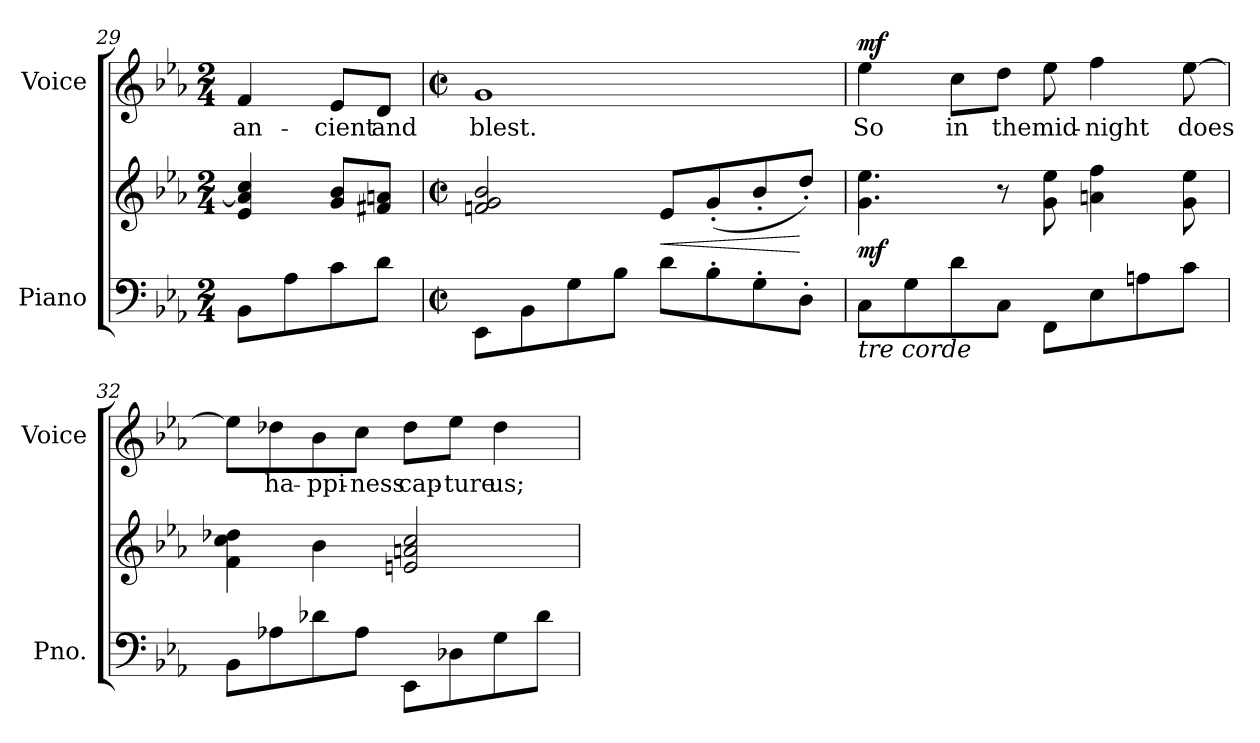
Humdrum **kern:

**kern	**kern	**dynam	**kern	**text	**dynam
*part2	*part2	*part2	*part1	*part1	*part1
*staff3	*staff2	*staff2/3	*staff1	*staff1	*staff1
*I"Piano	*	*	*I"Voice	*	*
*I'Pno.	*	*	*I'Voice	*	*
!!LO:PB:g=z
*clefF4	*clefG2	*	*clefG2	*	*
*k[b-e-a-]	*k[b-e-a-]	*	*k[b-e-a-]	*	*
*E-:	*E-:	*	*E-:	*	*
*M2/4	*M2/4	*	*M2/4	*	*
=29	=29	=29	=29	=29	=29
!	!	!	!	!LO:LY:b:color=#000000	!
8BB-i\L	4e-i/ 4a-i] 4cci	.	4fi/	an-	.
8A-i\	.	.	.	.	.
!	!	!	!	!LO:LY:b:color=#000000	!
8ci\	8gi/ 8b-iL	.	8e-i/L	-cient	.
!	!	!	!	!LO:LY:b:color=#000000	!
8di\J	8f#Xi/ 8aniJ	.	8di/J	and	.
=30	=30	=30	=30	=30	=30
*M2/2	*M2/2	*	*M2/2	*	*
*met(c|)	*met(c|)	*	*met(c|)	*	*
!	!	!	!	!LO:LY:b:color=#000000	!
8EE-i\L	2fni/ 2gi 2b-i	.	1gi	blest.	.
8BB-i\	.	.	.	.	.
8Gi\	.	.	.	.	.
8B-i\J	.	.	.	.	.
!	!	!LO:HP:b	!	!	!
8di\L	8e-i/L	<	.	.	.
8B-'i\	(8g'i/	.	.	.	.
8G'i\	8b-'i/	.	.	.	.
8D'i\J	8dd'i/J)	[	.	.	.
=31	=31	=31	=31	=31	=31
!LO:TX:b:i:t=tre corde	!	!	!	!	!
!	!	!	!	!LO:LY:b:color=#000000	!
8Ci\L	4.gi\ 4.ee-i	mf	4ee-i\	So	mf
8Gi\	.	.	.	.	.
!	!	!	!	!LO:LY:b:color=#000000	!
8di\	.	.	8cci\L	in	.
!	!	!	!	!LO:LY:b:color=#000000	!
8Ci\J	8r	.	8ddi\J	the	.
!	!	!	!	!LO:LY:b:color=#000000	!
8FFi\L	8gi\ 8ee-i	.	8ee-i\	mid-	.
!	!	!	!	!LO:LY:b:color=#000000	!
8E-i\	4ani\ 4ffi	.	4ffi\	-night	.
8Ani\	.	.	.	.	.
!	!	!	!	!LO:LY:b:color=#000000	!
8ci\J	8gi\ 8ee-i	.	[>8ee-i\	does	.
!!LO:LB:g=z
=32	=32	=32	=32	=32	=32
8BB-i\L	4fi\ 4cci 4dd-Xi	.	8ee-i\L]	.	.
!	!	!	!	!LO:LY:b:color=#000000	!
8A-Xi\	.	.	8dd-Xi\	ha-	.
!	!	!	!	!LO:LY:b:color=#000000	!
8d-Xi\	4b-i\	.	8b-i\	-ppi-	.
!	!	!	!	!LO:LY:b:color=#000000	!
8A-i\J	.	.	8cci\J	-ness	.
!	!	!	!	!LO:LY:b:color=#000000	!
8EE-i\L	2eni/ 2ani 2cci	.	8dd-i\L	cap-	.
!	!	!	!	!LO:LY:b:color=#000000	!
8D-Xi\	.	.	8ee-i\J	-ture	.
!	!	!	!	!LO:LY:b:color=#000000	!
8Gi\	.	.	4dd-i\	us;	.
8d-i\J	.	.	.	.	.
=	=	=	=	=	=
*-	*-	*-	*-	*-	*-
